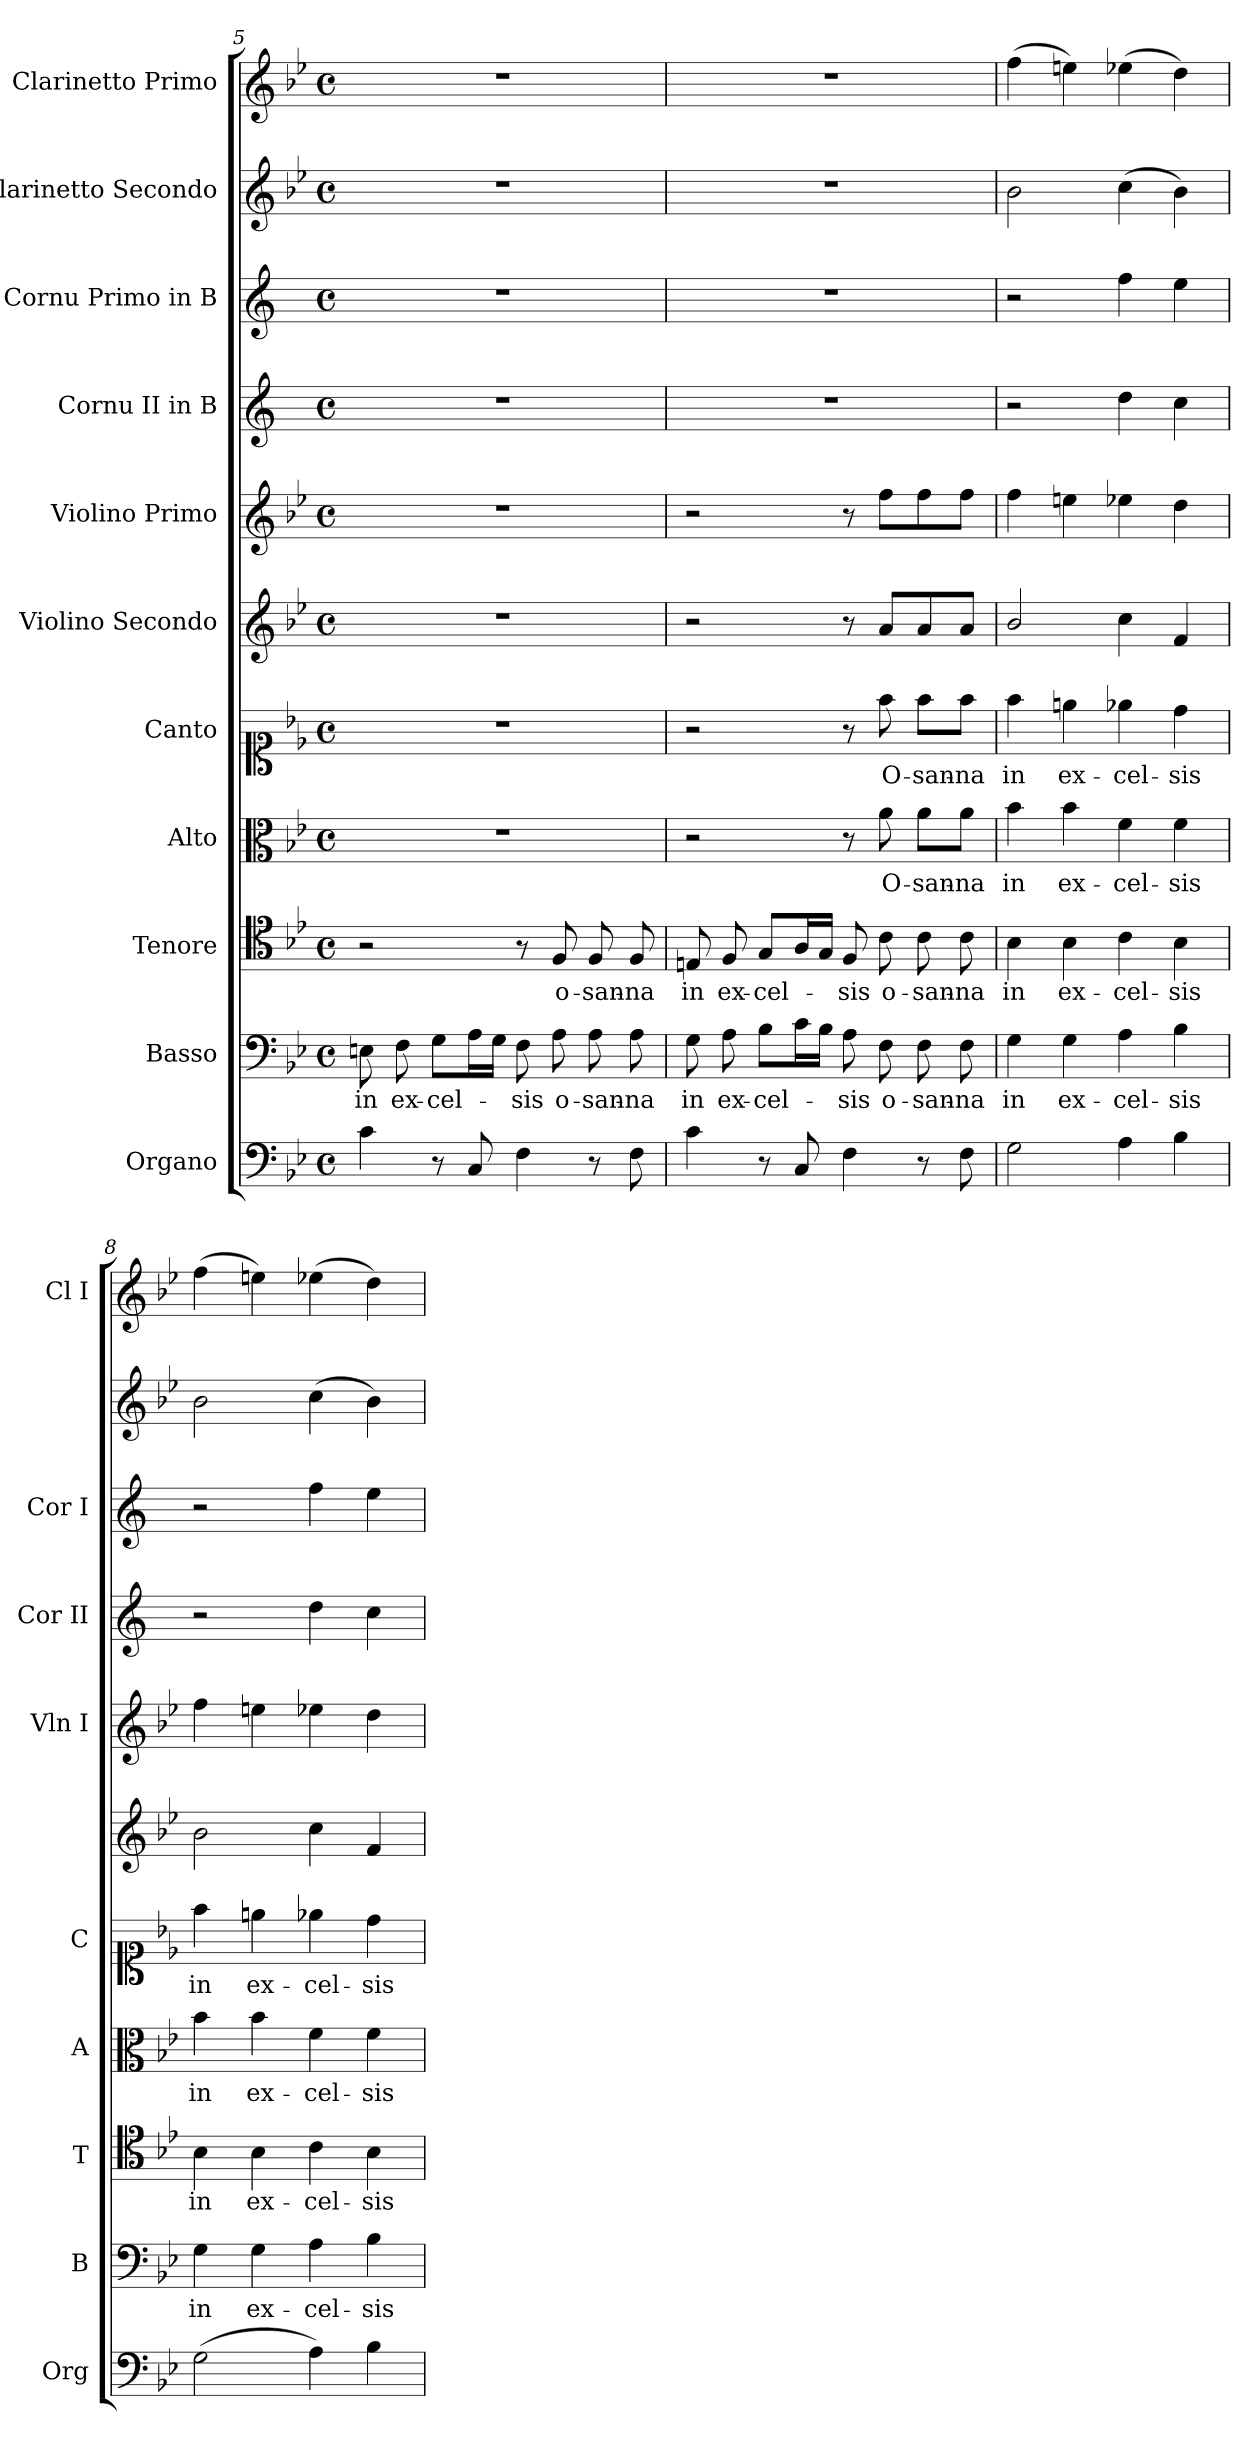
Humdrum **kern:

**kern	**kern	**text	**kern	**text	**kern	**text	**kern	**text	**kern	**kern	**kern	**kern	**kern	**kern
*part11	*part10	*part10	*part9	*part9	*part8	*part8	*part7	*part7	*part6	*part5	*part4	*part3	*part2	*part1
*staff11	*staff10	*staff10	*staff9	*staff9	*staff8	*staff8	*staff7	*staff7	*staff6	*staff5	*staff4	*staff3	*staff2	*staff1
*I"Organo	*I"Basso	*	*I"Tenore	*	*I"Alto	*	*I"Canto	*	*I"Violino Secondo	*I"Violino Primo	*I"Cornu II in B	*I"Cornu Primo in B	*I"Clarinetto Secondo	*I"Clarinetto Primo
*I'Org	*I'B	*	*I'T	*	*I'A	*	*I'C	*	*	*I'Vln I	*I'Cor II	*I'Cor I	*	*I'Cl I
*clefF4	*clefF4	*	*clefC4	*	*clefC3	*	*clefC1	*	*clefG2	*clefG2	*clefG2	*clefG2	*clefG2	*clefG2
*	*	*	*	*	*	*	*	*	*	*	*ITrd1c2	*ITrd1c2	*	*
*k[b-e-]	*k[b-e-]	*	*k[b-e-]	*	*k[b-e-]	*	*k[b-e-]	*	*k[b-e-]	*k[b-e-]	*k[b-e-]	*k[b-e-]	*k[b-e-]	*k[b-e-]
*B-:	*B-:	*	*B-:	*	*B-:	*	*B-:	*	*B-:	*B-:	*	*	*B-:	*B-:
*M4/4	*M4/4	*	*M4/4	*	*M4/4	*	*M4/4	*	*M4/4	*M4/4	*M4/4	*M4/4	*M4/4	*M4/4
*met(c)	*met(c)	*	*met(c)	*	*met(c)	*	*met(c)	*	*met(c)	*met(c)	*met(c)	*met(c)	*met(c)	*met(c)
=5	=5	=5	=5	=5	=5	=5	=5	=5	=5	=5	=5	=5	=5	=5
4c	8En	in	2r	.	1r	.	1r	.	1r	1r	1r	1r	1r	1r
.	8F	ex-	.	.	.	.	.	.	.	.	.	.	.	.
8r	8GL	-cel-	.	.	.	.	.	.	.	.	.	.	.	.
8C	16AL	.	.	.	.	.	.	.	.	.	.	.	.	.
.	16GJJ	.	.	.	.	.	.	.	.	.	.	.	.	.
4F	8F	-sis	8r	.	.	.	.	.	.	.	.	.	.	.
.	8A	o-	8F	o-	.	.	.	.	.	.	.	.	.	.
8r	8A	-san-	8F	-san-	.	.	.	.	.	.	.	.	.	.
8F	8A	-na	8F	-na	.	.	.	.	.	.	.	.	.	.
=6	=6	=6	=6	=6	=6	=6	=6	=6	=6	=6	=6	=6	=6	=6
4c	8G	in	8En	in	2r	.	2r	.	2r	2r	1r	1r	1r	1r
.	8A	ex-	8F	ex-	.	.	.	.	.	.	.	.	.	.
8r	8B-L	-cel-	8GL	-cel-	.	.	.	.	.	.	.	.	.	.
8C	16cL	.	16AL	.	.	.	.	.	.	.	.	.	.	.
.	16B-JJ	.	16GJJ	.	.	.	.	.	.	.	.	.	.	.
4F	8A	-sis	8F	-sis	8r	.	8r	.	8r	8r	.	.	.	.
.	8F	o-	8c	o-	8a	O-	8ff	O-	8aL	8ffL	.	.	.	.
8r	8F	-san-	8c	-san-	8a\L	-san-	8ff\L	-san-	8a	8ff	.	.	.	.
8F	8F	-na	8c	-na	8a\J	-na	8ff\J	-na	8aJ	8ffJ	.	.	.	.
=7	=7	=7	=7	=7	=7	=7	=7	=7	=7	=7	=7	=7	=7	=7
2G	4G	in	4B-	in	4b-	in	4ff	in	2b-/	4ff	2r	2r	2b-	(>4ff
.	4G	ex-	4B-	ex-	4b-	ex-	4een	ex-	.	4een	.	.	.	4een)
4A	4A	-cel-	4c	-cel-	4f	-cel-	4ee-X	-cel-	4cc	4ee-X	4cc	4ee-	(>4cc	(>4ee-X
4B-	4B-	-sis	4B-	-sis	4f	-sis	4dd	-sis	4f	4dd	4b-	4dd	4b-)	4dd)
=8	=8	=8	=8	=8	=8	=8	=8	=8	=8	=8	=8	=8	=8	=8
(>2G	4G	in	4B-	in	4b-	in	4ff	in	2b-	4ff	2r	2r	2b-	(>4ff
.	4G	ex-	4B-	ex-	4b-	ex-	4een	ex-	.	4een	.	.	.	4een)
4A)	4A	-cel-	4c	-cel-	4f	-cel-	4ee-X	-cel-	4cc	4ee-X	4cc	4ee-	(>4cc	(>4ee-X
4B-	4B-	-sis	4B-	-sis	4f	-sis	4dd	-sis	4f	4dd	4b-	4dd	4b-)	4dd)
=	=	=	=	=	=	=	=	=	=	=	=	=	=	=
*-	*-	*-	*-	*-	*-	*-	*-	*-	*-	*-	*-	*-	*-	*-
